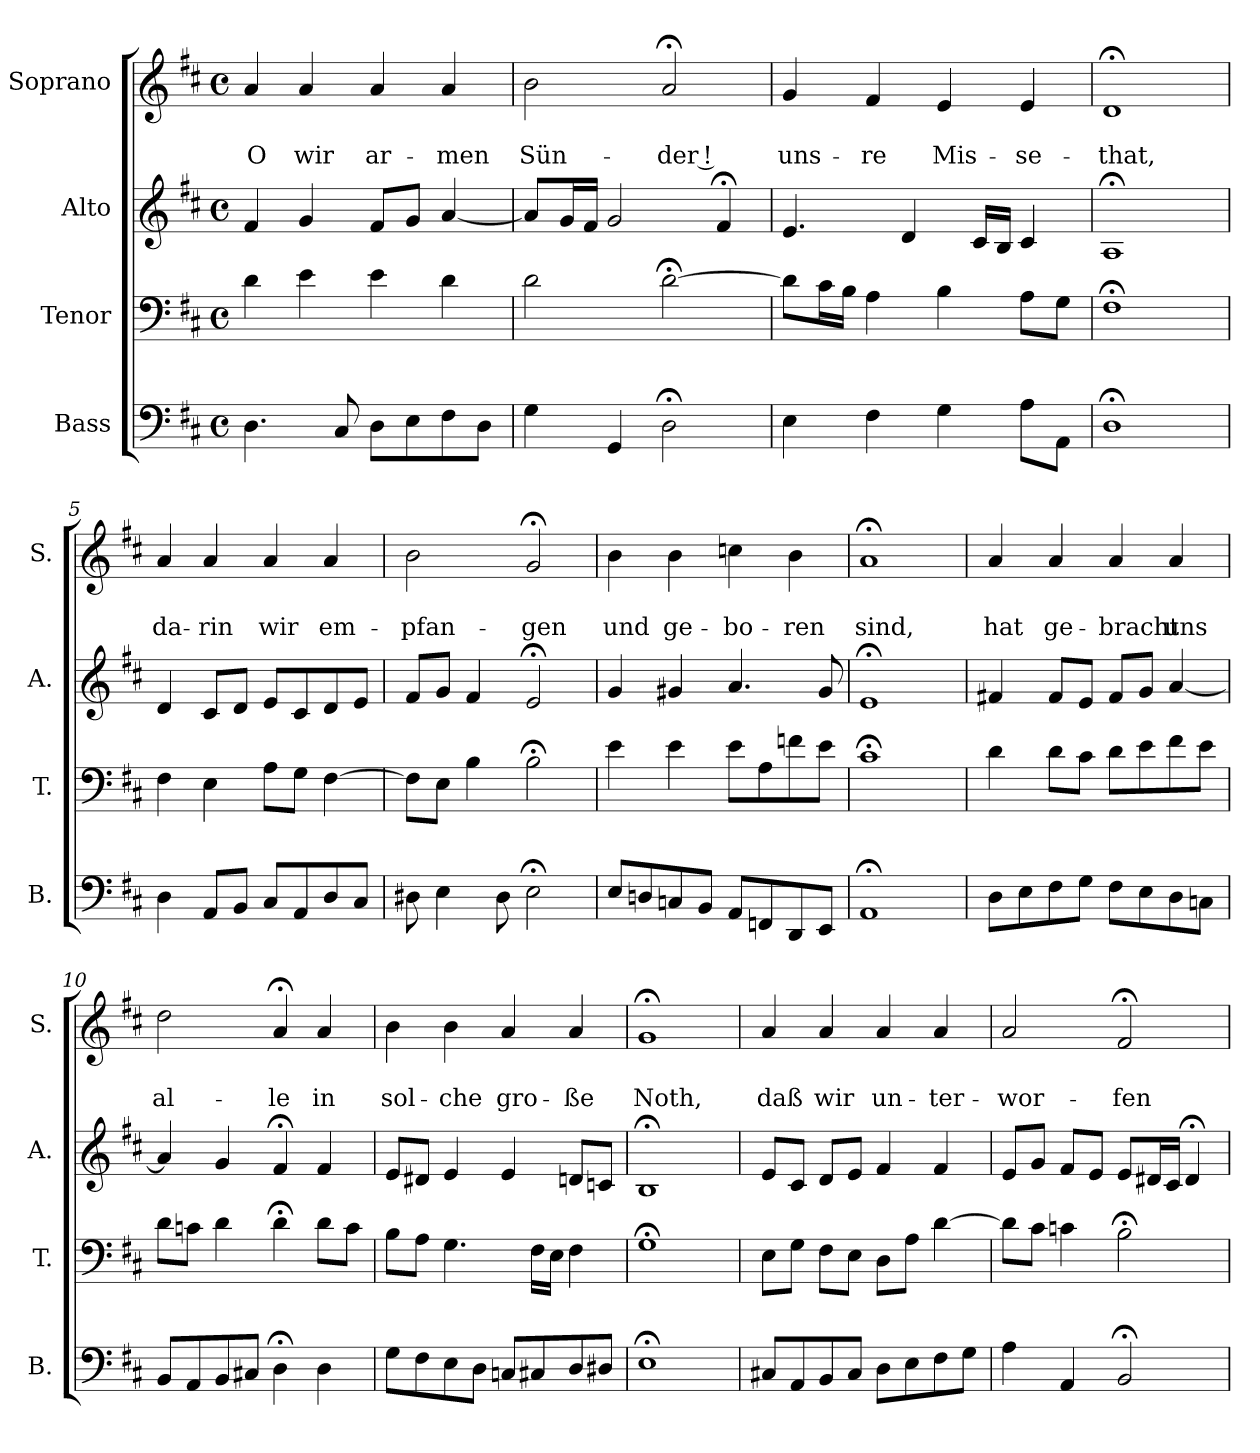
**kern	**kern	**kern	**kern	**text	**text
*part4	*part3	*part2	*part1	*part1	*part1
*staff4	*staff3	*staff2	*staff1	*staff1	*staff1
*I"Bass	*I"Tenor	*I"Alto	*I"Soprano	*	*
*I'B.	*I'T.	*I'A.	*I'S.	*	*
*clefF4	*clefF4	*clefG2	*clefG2	*	*
*k[f#c#]	*k[f#c#]	*k[f#c#]	*k[f#c#]	*	*
*D:	*D:	*D:	*D:	*	*
*M4/4	*M4/4	*M4/4	*M4/4	*	*
*met(c)	*met(c)	*met(c)	*met(c)	*	*
=1	=1	=1	=1	=1	=1
4.D\	4d\	4f#/	4a/	.	O
.	4e\	4g/	4a/	.	wir
8C#/	.	.	.	.	.
8D\L	4e\	8f#/L	4a/	.	ar-
8E\	.	8g/J	.	.	.
8F#\	4d\	[4a/	4a/	.	-men
8D\J	.	.	.	.	.
=2	=2	=2	=2	=2	=2
4G\	2d\	8a/L]	2b\	.	Sün-
.	.	16g/L	.	.	.
.	.	16f#/JJ	.	.	.
4GG/	.	2g/	.	.	.
2D;<\	[2d;<\	.	2a;</	.	-der !
.	.	4f#;</	.	.	.
=3	=3	=3	=3	=3	=3
4E\	8d\L]	4.e/	4g/	.	uns-
.	16c#\L	.	.	.	.
.	16B\JJ	.	.	.	.
4F#\	4A\	.	4f#/	.	-re
.	.	4d/	.	.	.
4G\	4B\	.	4e/	.	Mis-
.	.	16c#/LL	.	.	.
.	.	16B/JJ	.	.	.
8A\L	8A\L	4c#/	4e/	.	-se-
8AA\J	8G\J	.	.	.	.
=4	=4	=4	=4	=4	=4
1D;<	1F#;<	1A;<	1d;<	.	-that,
!!LO:LB:g=z
=5	=5	=5	=5	=5	=5
4D\	4F#\	4d/	4a/	.	da-
8AA/L	4E\	8c#/L	4a/	.	-rin
8BB/J	.	8d/J	.	.	.
8C#/L	8A\L	8e/L	4a/	.	wir
8AA/	8G\J	8c#/	.	.	.
8D/	[4F#\	8d/	4a/	.	em-
8C#/J	.	8e/J	.	.	.
=6	=6	=6	=6	=6	=6
8D#X\	8F#\L]	8f#/L	2b\	.	-pfan-
4E\	8E\J	8g/J	.	.	.
.	4B\	4f#/	.	.	.
8D#\	.	.	.	.	.
2E;<\	2B;<\	2e;</	2g;</	.	-gen
=7	=7	=7	=7	=7	=7
8E/L	4e\	4g/	4b\	.	und
8Dn/	.	.	.	.	.
8Cn/	4e\	4g#X/	4b\	.	ge-
8BB/J	.	.	.	.	.
8AA/L	8e\L	4.a/	4ccn\	.	-bo-
8FFn/	8A\	.	.	.	.
8DD/	8fn\	.	4b\	.	-ren
8EE/J	8e\J	8g#/	.	.	.
=8	=8	=8	=8	=8	=8
1AA;<	1c#;<	1e;<	1a;<	.	sind,
!!LO:PB:g=z
=9	=9	=9	=9	=9	=9
8D\L	4d\	4f#X/	4a/	.	hat
8E\	.	.	.	.	.
8F#\	8d\L	8f#/L	4a/	.	ge-
8G\J	8c#\J	8e/J	.	.	.
8F#\L	8d\L	8f#/L	4a/	.	-bracht
8E\	8e\	8g/J	.	.	.
8D\	8f#\	[4a/	4a/	.	uns
8Cn\J	8e\J	.	.	.	.
=10	=10	=10	=10	=10	=10
8BB/L	8d\L	4a/]	2dd\	.	al-
8AA/	8cn\J	.	.	.	.
8BB/	4d\	4g/	.	.	.
8C#X/J	.	.	.	.	.
4D;<\	4d;<\	4f#;</	4a;</	.	-le
4D\	8d\L	4f#/	4a/	.	in
.	8c\J	.	.	.	.
=11	=11	=11	=11	=11	=11
8G\L	8B\L	8e/L	4b\	.	sol-
8F#\	8A\J	8d#X/J	.	.	.
8E\	4.G\	4e/	4b\	.	-che
8D\J	.	.	.	.	.
8Cn/L	.	4e/	4a/	.	gro-
8C#X/	16F#\LL	.	.	.	.
.	16E\JJ	.	.	.	.
8D/	4F#\	8dn/L	4a/	.	-ße
8D#X/J	.	8cn/J	.	.	.
=12	=12	=12	=12	=12	=12
1E;<	1G;<	1B;<	1g;<	.	Noth,
!!LO:LB:g=z
=13	=13	=13	=13	=13	=13
8C#X/L	8E\L	8e/L	4a/	.	daß
8AA/	8G\J	8c#/J	.	.	.
8BB/	8F#\L	8d/L	4a/	.	wir
8C#/J	8E\J	8e/J	.	.	.
8D\L	8D\L	4f#/	4a/	.	un-
8E\	8A\J	.	.	.	.
8F#\	[4d\	4f#/	4a/	.	-ter-
8G\J	.	.	.	.	.
=14	=14	=14	=14	=14	=14
4A\	8d\L]	8e/L	2a/	.	-wor-
.	8c#\J	8g/J	.	.	.
4AA/	4cn\	8f#/L	.	.	.
.	.	8e/J	.	.	.
2BB;</	2B;<\	8e/L	2f#;</	.	-fen
.	.	16d#X/L	.	.	.
.	.	16c#/JJ	.	.	.
.	.	4d#;</	.	.	.
=	=	=	=	=	=
*-	*-	*-	*-	*-	*-
